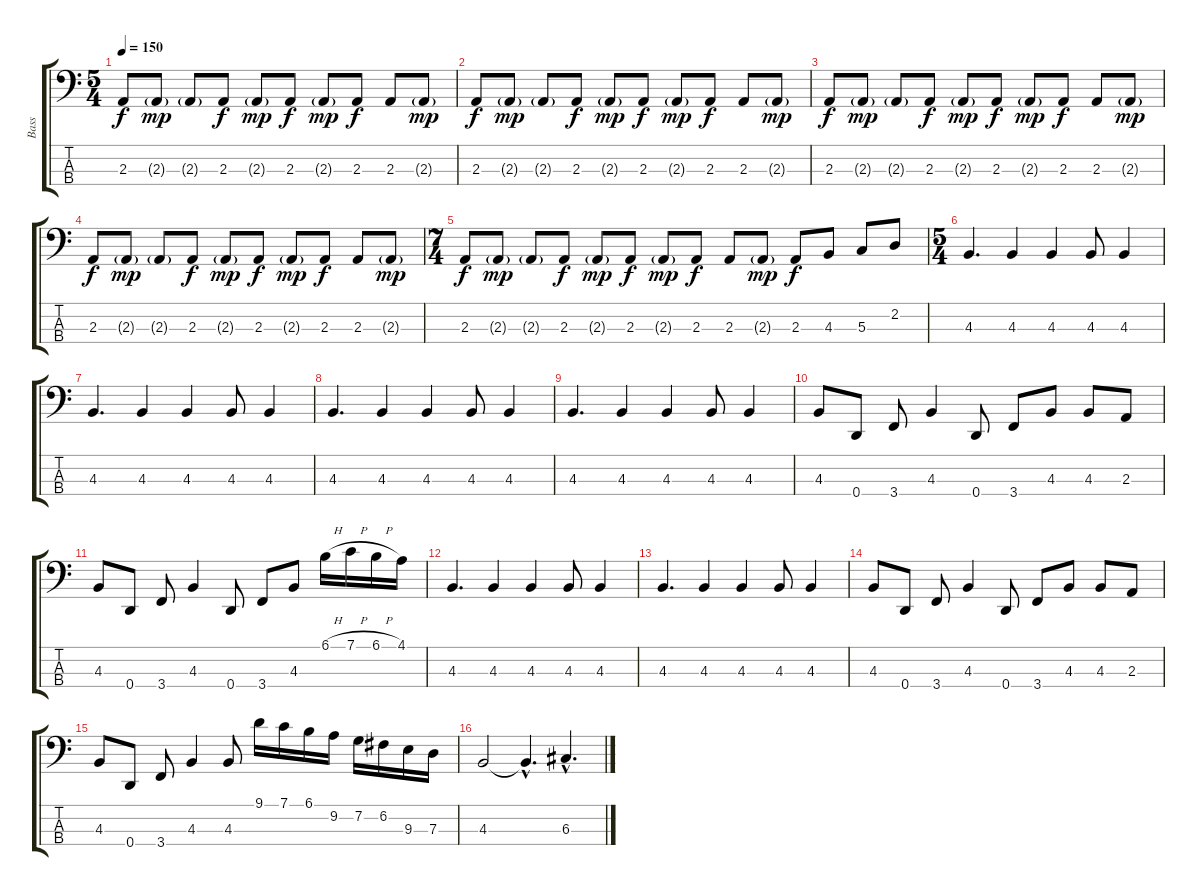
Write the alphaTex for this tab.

\track ("Bass" "Bass") {instrument electricbassfinger}
\staff {score tabs}
\tuning (F2 C2 G1 D1) {hide}
\ts (5 4)
\tempo 150
\clef f4
\ks aminor
2.3.8{dy f} 2.3{g}.8{dy mp} 2.3{g}.8 2.3.8{dy f} 2.3{g}.8{dy mp} 2.3.8{dy f} 2.3{g}.8{dy mp} 2.3.8{dy f} 2.3.8 2.3{g}.8{dy mp} |
2.3.8{dy f} 2.3{g}.8{dy mp} 2.3{g}.8 2.3.8{dy f} 2.3{g}.8{dy mp} 2.3.8{dy f} 2.3{g}.8{dy mp} 2.3.8{dy f} 2.3.8 2.3{g}.8{dy mp} |
2.3.8{dy f} 2.3{g}.8{dy mp} 2.3{g}.8 2.3.8{dy f} 2.3{g}.8{dy mp} 2.3.8{dy f} 2.3{g}.8{dy mp} 2.3.8{dy f} 2.3.8 2.3{g}.8{dy mp} |
2.3.8{dy f} 2.3{g}.8{dy mp} 2.3{g}.8 2.3.8{dy f} 2.3{g}.8{dy mp} 2.3.8{dy f} 2.3{g}.8{dy mp} 2.3.8{dy f} 2.3.8 2.3{g}.8{dy mp} |
\ts (7 4)
2.3.8{dy f} 2.3{g}.8{dy mp} 2.3{g}.8 2.3.8{dy f} 2.3{g}.8{dy mp} 2.3.8{dy f} 2.3{g}.8{dy mp} 2.3.8{dy f} 2.3.8 2.3{g}.8{dy mp} 2.3.8{dy f} 4.3.8 5.3.8 2.2.8 |
\ts (5 4)
4.3.4{d} 4.3.4 4.3.4 4.3.8 4.3.4 |
4.3.4{d} 4.3.4 4.3.4 4.3.8 4.3.4 |
4.3.4{d} 4.3.4 4.3.4 4.3.8 4.3.4 |
4.3.4{d} 4.3.4 4.3.4 4.3.8 4.3.4 |
4.3.8 0.4.8 3.4.8 4.3.4 0.4.8 3.4.8 4.3.8 4.3.8 2.3.8 |
4.3.8 0.4.8 3.4.8 4.3.4 0.4.8 3.4.8 4.3.8 6.1{h}.16 7.1{h}.16 6.1{h}.16 4.1.16 |
4.3.4{d} 4.3.4 4.3.4 4.3.8 4.3.4 |
4.3.4{d} 4.3.4 4.3.4 4.3.8 4.3.4 |
4.3.8 0.4.8 3.4.8 4.3.4 0.4.8 3.4.8 4.3.8 4.3.8 2.3.8 |
4.3.8 0.4.8 3.4.8 4.3.4 4.3.8 9.1.16 7.1.16 6.1.16 9.2.16 7.2.16 6.2.16 9.3.16 7.3.16 |
4.3.2 4.3{hac t}.4{d} 6.3{hac}.4{d}
